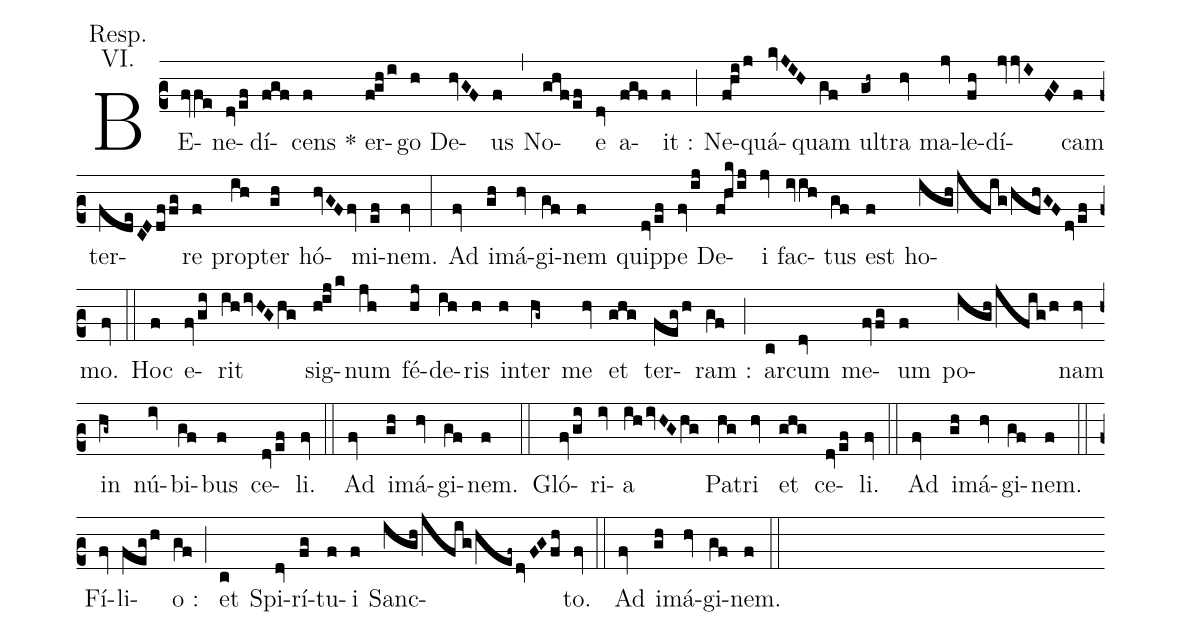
annotation: Resp.;
annotation: VI.;
%%
(c2)
BE(fvfe)ne(dvef)dí(fgf)cens(f) * er(fghi)go(h) De(hvGF)us(f) (,)
No(ghfef)e(dv) a(fgf)it :(f) (;)
Ne(fhij)quá(kvJIH)quam(gf) ul(gh~)tra(hv) ma(jv)le(fh)dí(jvjvIFG)cam(f) ter(fdeCDdffg)re(f) prop(ih)ter(gh) hó(hvGFfv)mi(ef)nem.(fv) (:)
Ad(fv) i(gh)má(hv)gi(gf)nem(f) quip(dvef)pe(fvij) De(fhkij)i(jv) fac(ivih)tus(gf) est(f) ho(ighjfighfhGFdvef)mo.(fv) (::)
Hoc(f) e(fvgi)rit(ihivHGhg) sig(hijk)num(jh) fé(hj)de(ih)ris(h) in(h)ter(hg~) me(hv) et(ghg) ter(fegh)ram :(gf) (;)
ar(c)cum(dv) me(fvfg)um(f) po(ighjfigh)nam(hv) in(hg~) nú(iv)bi(gf)bus(f) ce(dvef)li.(fv) (::)
Ad(fv) i(gh)má(hv)gi(gf)nem.(f) (::)
Gló(fvgi)ri(iv)a(ihivHGhg) Pa(hg)tri(hv) et(ghg) ce(dvef)li.(fv) (::)
Ad(fv) i(gh)má(hv)gi(gf)nem.(f) (::)
Fí(fv)li(fegh)o :(gf) (;)
et(c) Spi(dv)rí(fg)tu(f)i(f) Sanc(ighjfighef~dvFGfh)to.(fv) (::)
Ad(fv) i(gh)má(hv)gi(gf)nem.(f) (::)
